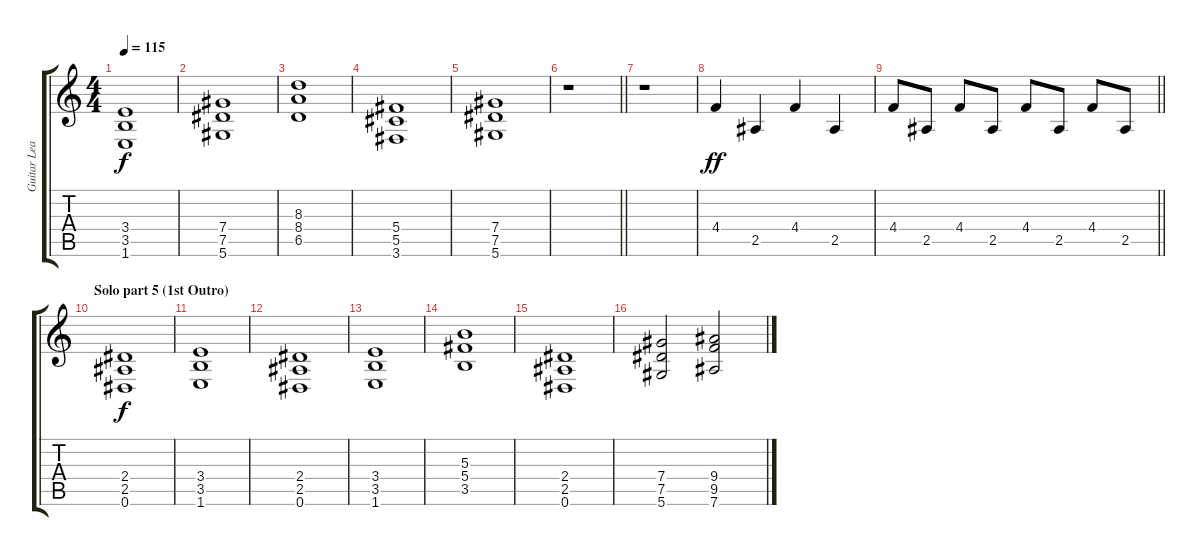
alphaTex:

\track ("Guitar Lead 2" "Guitar Lea") {instrument overdrivenguitar}
\staff {score tabs}
\tuning (Eb4 Bb3 Gb3 Db3 Ab2 Eb2) {hide}
\ts (4 4)
\tempo 115
\clef g2
\ks c
(3.4 3.5 1.6).1{dy f} |
(7.4 7.5 5.6).1 |
(8.3 8.4 6.5).1 |
(5.4 5.5 3.6).1 |
(7.4 7.5 5.6).1 |
\barLineRight lightlight
r.1 |
r.1 |
4.4.4{dy ff} 2.5.4 4.4.4 2.5.4 |
\barLineRight lightlight
4.4.8 2.5.8 4.4.8 2.5.8 4.4.8 2.5.8 4.4.8 2.5.8 |
\section ("" "Solo part 5 (1st Outro)")
(2.4 2.5 0.6).1{dy f volume 12} |
(3.4 3.5 1.6).1 |
(2.4 2.5 0.6).1 |
(3.4 3.5 1.6).1 |
(5.3 5.4 3.5).1 |
(2.4 2.5 0.6).1 |
(7.4 7.5 5.6).2 (9.4 9.5 7.6).2
